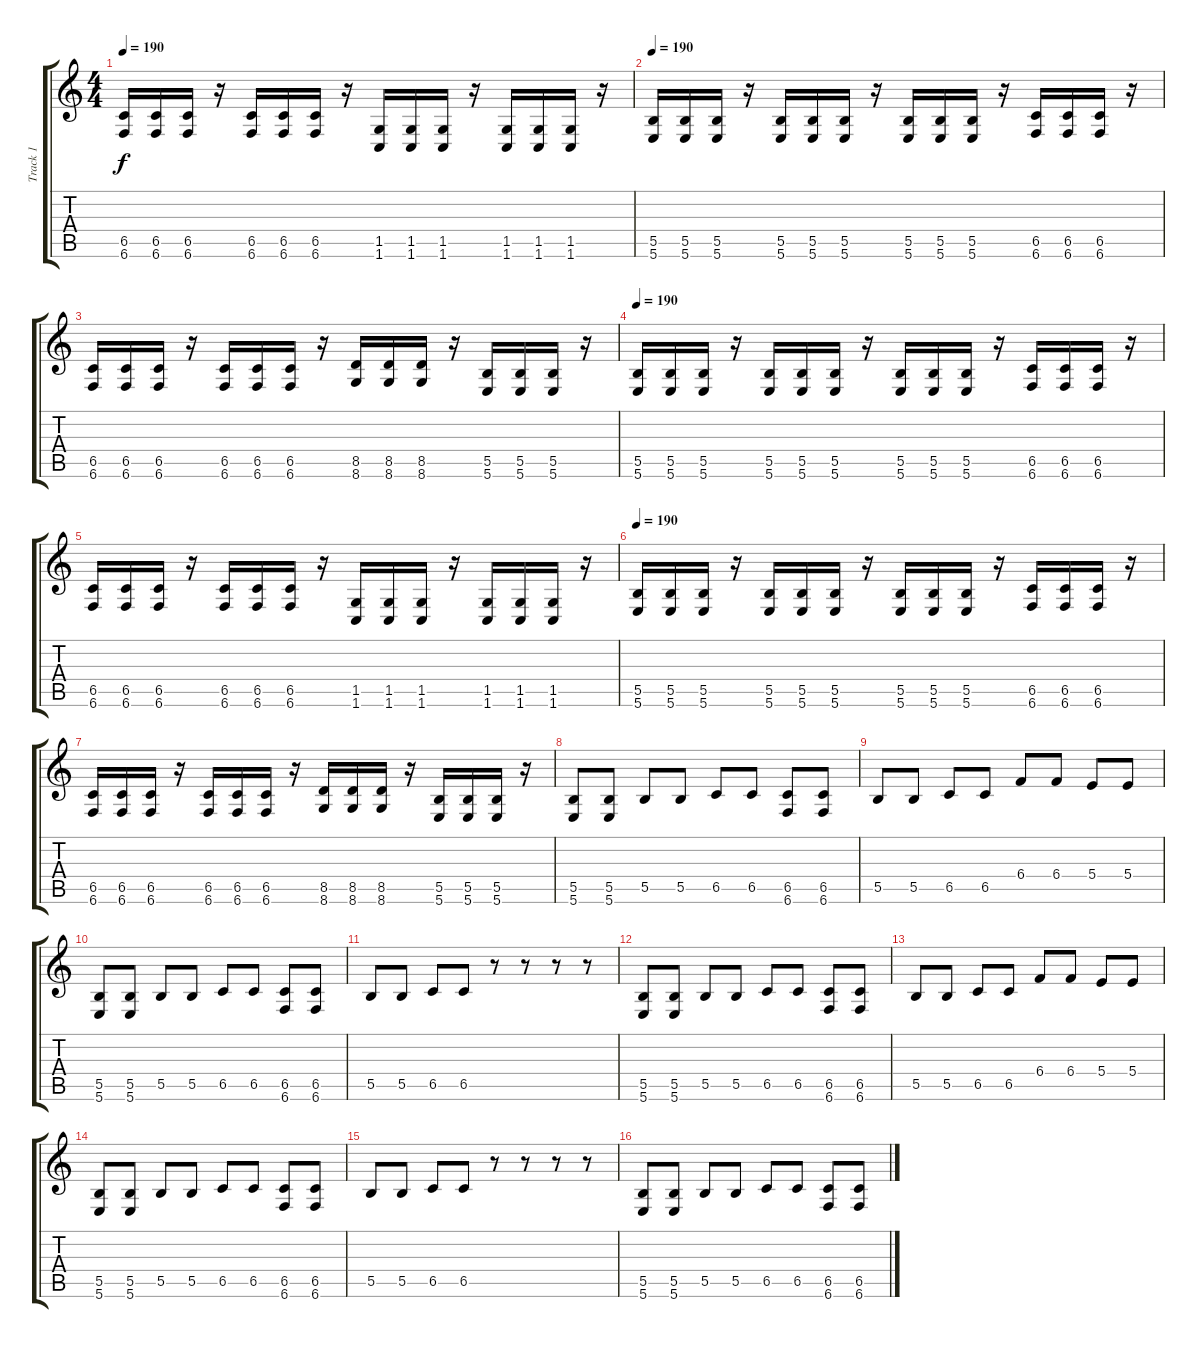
\track ("Track 1" "Track 1") {instrument distortionguitar}
\staff {score tabs}
\tuning (Db4 Ab3 E3 B2 Gb2 B1) {hide}
\ts (4 4)
\tempo 190
\clef g2
\ks c
(6.5 6.6).16{dy f} (6.5 6.6).16 (6.5 6.6).16 r.16 (6.5 6.6).16 (6.5 6.6).16 (6.5 6.6).16 r.16 (1.5 1.6).16 (1.5 1.6).16 (1.5 1.6).16 r.16 (1.5 1.6).16 (1.5 1.6).16 (1.5 1.6).16 r.16 |
\tempo 190
(5.5 5.6).16 (5.5 5.6).16 (5.5 5.6).16 r.16 (5.5 5.6).16 (5.5 5.6).16 (5.5 5.6).16 r.16 (5.5 5.6).16 (5.5 5.6).16 (5.5 5.6).16 r.16 (6.5 6.6).16 (6.5 6.6).16 (6.5 6.6).16 r.16 |
(6.5 6.6).16 (6.5 6.6).16 (6.5 6.6).16 r.16 (6.5 6.6).16 (6.5 6.6).16 (6.5 6.6).16 r.16 (8.5 8.6).16 (8.5 8.6).16 (8.5 8.6).16 r.16 (5.5 5.6).16 (5.5 5.6).16 (5.5 5.6).16 r.16 |
\tempo 190
(5.5 5.6).16 (5.5 5.6).16 (5.5 5.6).16 r.16 (5.5 5.6).16 (5.5 5.6).16 (5.5 5.6).16 r.16 (5.5 5.6).16 (5.5 5.6).16 (5.5 5.6).16 r.16 (6.5 6.6).16 (6.5 6.6).16 (6.5 6.6).16 r.16 |
(6.5 6.6).16 (6.5 6.6).16 (6.5 6.6).16 r.16 (6.5 6.6).16 (6.5 6.6).16 (6.5 6.6).16 r.16 (1.5 1.6).16 (1.5 1.6).16 (1.5 1.6).16 r.16 (1.5 1.6).16 (1.5 1.6).16 (1.5 1.6).16 r.16 |
\tempo 190
(5.5 5.6).16 (5.5 5.6).16 (5.5 5.6).16 r.16 (5.5 5.6).16 (5.5 5.6).16 (5.5 5.6).16 r.16 (5.5 5.6).16 (5.5 5.6).16 (5.5 5.6).16 r.16 (6.5 6.6).16 (6.5 6.6).16 (6.5 6.6).16 r.16 |
(6.5 6.6).16 (6.5 6.6).16 (6.5 6.6).16 r.16 (6.5 6.6).16 (6.5 6.6).16 (6.5 6.6).16 r.16 (8.5 8.6).16 (8.5 8.6).16 (8.5 8.6).16 r.16 (5.5 5.6).16 (5.5 5.6).16 (5.5 5.6).16 r.16 |
(5.5 5.6).8 (5.5 5.6).8 5.5.8 5.5.8 6.5.8 6.5.8 (6.5 6.6).8 (6.5 6.6).8 |
5.5.8 5.5.8 6.5.8 6.5.8 6.4.8 6.4.8 5.4.8 5.4.8 |
(5.5 5.6).8 (5.5 5.6).8 5.5.8 5.5.8 6.5.8 6.5.8 (6.5 6.6).8 (6.5 6.6).8 |
5.5.8 5.5.8 6.5.8 6.5.8 r.8 r.8 r.8 r.8 |
(5.5 5.6).8 (5.5 5.6).8 5.5.8 5.5.8 6.5.8 6.5.8 (6.5 6.6).8 (6.5 6.6).8 |
5.5.8 5.5.8 6.5.8 6.5.8 6.4.8 6.4.8 5.4.8 5.4.8 |
(5.5 5.6).8 (5.5 5.6).8 5.5.8 5.5.8 6.5.8 6.5.8 (6.5 6.6).8 (6.5 6.6).8 |
5.5.8 5.5.8 6.5.8 6.5.8 r.8 r.8 r.8 r.8 |
(5.5 5.6).8 (5.5 5.6).8 5.5.8 5.5.8 6.5.8 6.5.8 (6.5 6.6).8 (6.5 6.6).8
